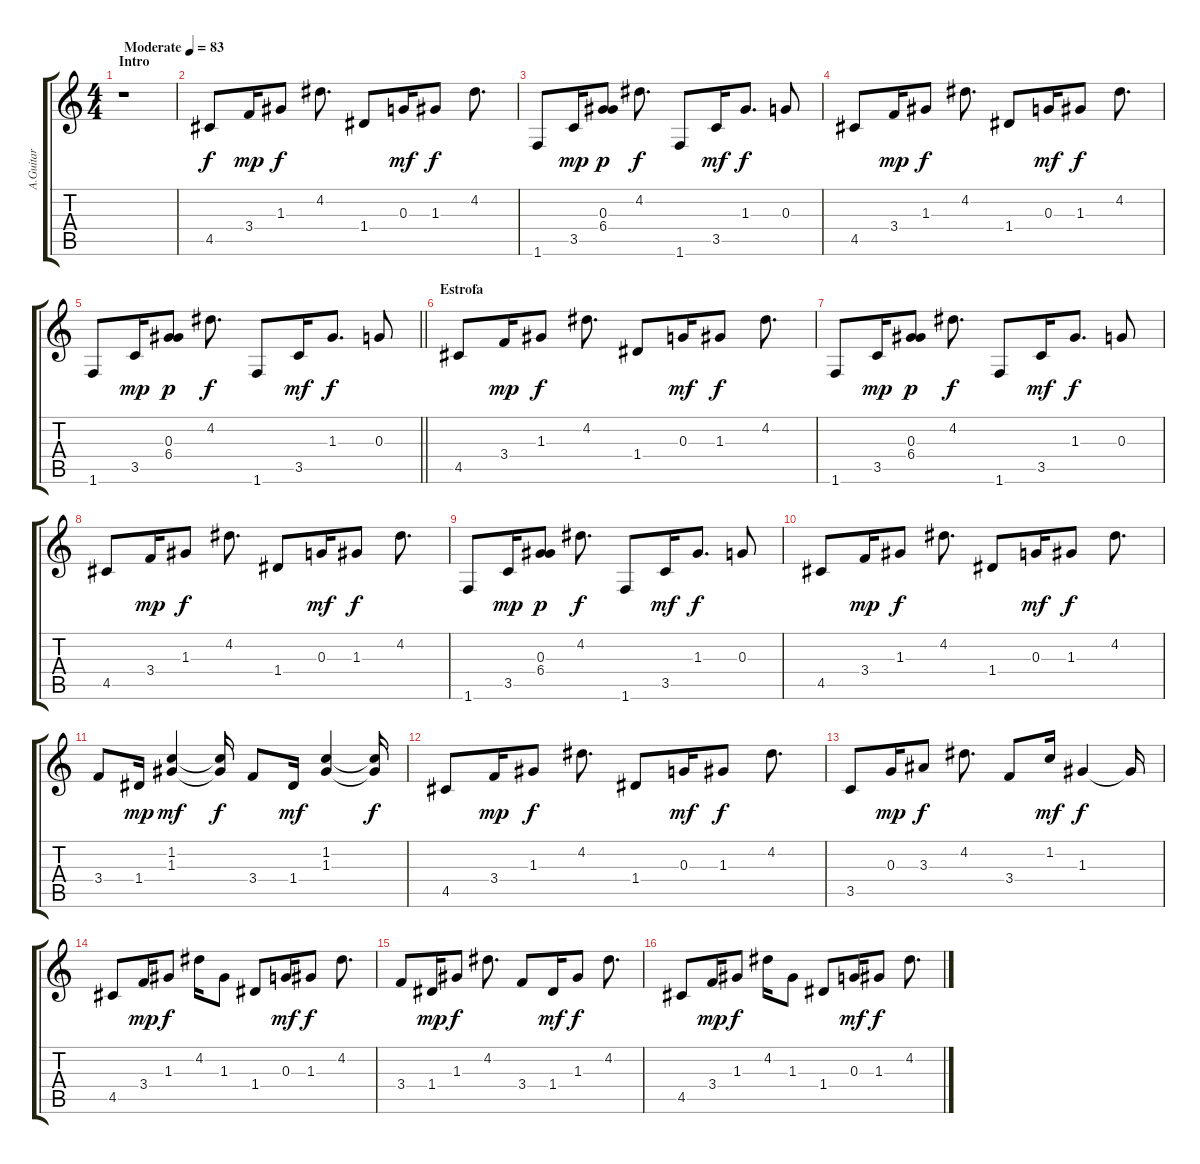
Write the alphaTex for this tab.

\track ("A.Guitar" "A.Guitar") {instrument acousticguitarsteel}
\staff {score tabs}
\tuning (E4 B3 G3 D3 A2 E2) {hide}
\ts (4 4)
\section ("" "Intro")
\tempo (83 "Moderate")
\clef g2
\ks c
r.1{dy f instrument acousticguitarsteel} |
4.5.8 3.4.16{dy mp} 1.3.8{dy f} 4.2.8{d} 1.4.8 0.3.16{dy mf} 1.3.8{dy f} 4.2.8{d} |
1.6.8 3.5.16{dy mp} (0.3 6.4).8{dy p} 4.2.8{d dy f} 1.6.8 3.5.16{dy mf} 1.3.8{d dy f} 0.3.8 |
4.5.8 3.4.16{dy mp} 1.3.8{dy f} 4.2.8{d} 1.4.8 0.3.16{dy mf} 1.3.8{dy f} 4.2.8{d} |
\barLineRight lightlight
1.6.8 3.5.16{dy mp} (0.3 6.4).8{dy p} 4.2.8{d dy f} 1.6.8 3.5.16{dy mf} 1.3.8{d dy f} 0.3.8 |
\section ("" "Estrofa")
4.5.8 3.4.16{dy mp} 1.3.8{dy f} 4.2.8{d} 1.4.8 0.3.16{dy mf} 1.3.8{dy f} 4.2.8{d} |
1.6.8 3.5.16{dy mp} (0.3 6.4).8{dy p} 4.2.8{d dy f} 1.6.8 3.5.16{dy mf} 1.3.8{d dy f} 0.3.8 |
4.5.8 3.4.16{dy mp} 1.3.8{dy f} 4.2.8{d} 1.4.8 0.3.16{dy mf} 1.3.8{dy f} 4.2.8{d} |
1.6.8 3.5.16{dy mp} (0.3 6.4).8{dy p} 4.2.8{d dy f} 1.6.8 3.5.16{dy mf} 1.3.8{d dy f} 0.3.8 |
4.5.8 3.4.16{dy mp} 1.3.8{dy f} 4.2.8{d} 1.4.8 0.3.16{dy mf} 1.3.8{dy f} 4.2.8{d} |
3.4.8 1.4.16{dy mp} (1.2 1.3).4{dy mf} (1.2{t} 1.3{t}).16{dy f} 3.4.8 1.4.16{dy mf} (1.2 1.3).4 (1.2{t} 1.3{t}).16{dy f} |
4.5.8 3.4.16{dy mp} 1.3.8{dy f} 4.2.8{d} 1.4.8 0.3.16{dy mf} 1.3.8{dy f} 4.2.8{d} |
3.5.8 0.3.16{dy mp} 3.3.8{dy f} 4.2.8{d} 3.4.8 1.2.16{dy mf} 1.3.4{dy f} 1.3{t}.16 |
4.5.8 3.4.16{dy mp} 1.3.8{dy f} 4.2.16 1.3.8 1.4.8 0.3.16{dy mf} 1.3.8{dy f} 4.2.8{d} |
3.4.8 1.4.16{dy mp} 1.3.8{dy f} 4.2.8{d} 3.4.8 1.4.16{dy mf} 1.3.8{dy f} 4.2.8{d} |
4.5.8 3.4.16{dy mp} 1.3.8{dy f} 4.2.16 1.3.8 1.4.8 0.3.16{dy mf} 1.3.8{dy f} 4.2.8{d}
